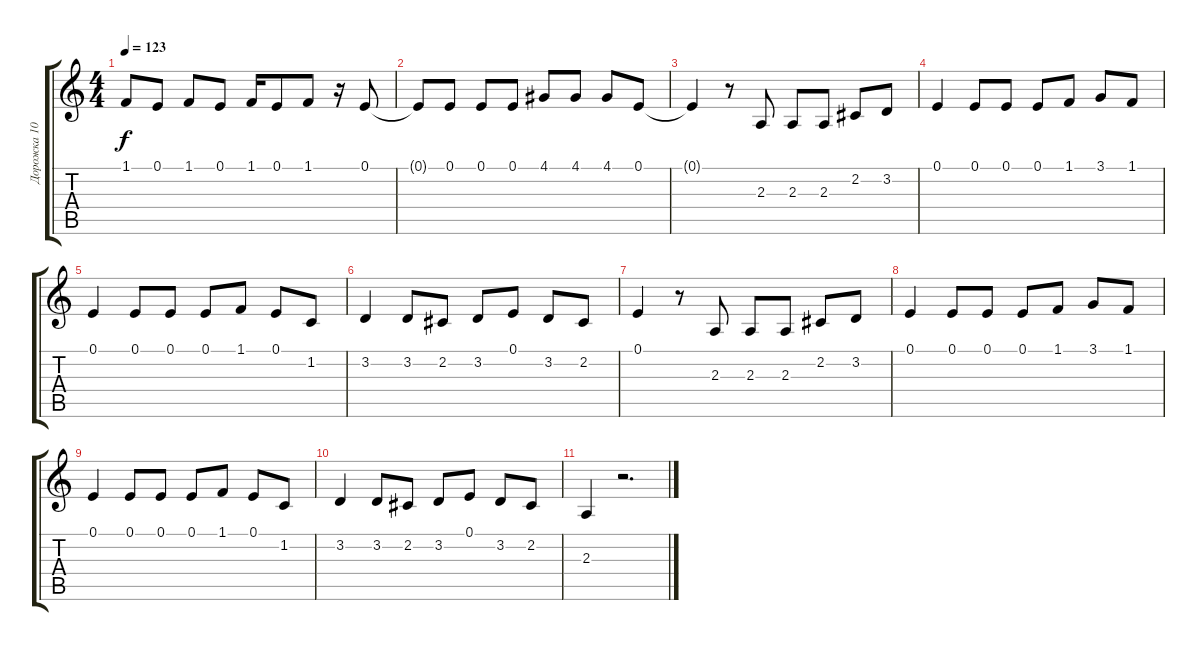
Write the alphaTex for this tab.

\track ("Дорожка 10" "Дорожка 10") {instrument lead6voice}
\staff {score tabs}
\tuning (E4 B3 G3 D3 A2 E2) {hide}
\ts (4 4)
\tempo 123
\clef g2
\ks c
1.1{t}.8{dy f} 0.1.8 1.1.8 0.1.8 1.1.16 0.1.8 1.1.8 r.16 0.1.8 |
0.1{t}.8 0.1.8 0.1.8 0.1.8 4.1.8 4.1.8 4.1.8 0.1.8 |
0.1{t}.4 r.8 2.3.8 2.3.8 2.3.8 2.2.8 3.2.8 |
0.1.4 0.1.8 0.1.8 0.1.8 1.1.8 3.1.8 1.1.8 |
0.1.4 0.1.8 0.1.8 0.1.8 1.1.8 0.1.8 1.2.8 |
3.2.4 3.2.8 2.2.8 3.2.8 0.1.8 3.2.8 2.2.8 |
0.1.4 r.8 2.3.8 2.3.8 2.3.8 2.2.8 3.2.8 |
0.1.4 0.1.8 0.1.8 0.1.8 1.1.8 3.1.8 1.1.8 |
0.1.4 0.1.8 0.1.8 0.1.8 1.1.8 0.1.8 1.2.8 |
3.2.4 3.2.8 2.2.8 3.2.8 0.1.8 3.2.8 2.2.8 |
2.3.4 r.2{d}
